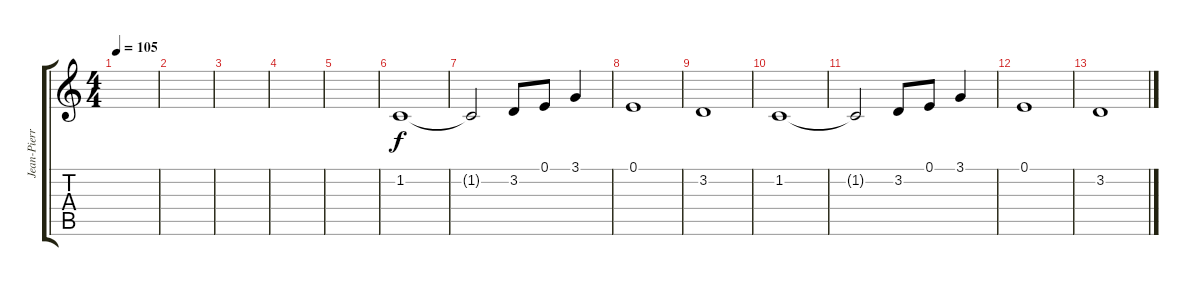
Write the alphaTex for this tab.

\track ("Jean-Pierre Pilot (piano)" "Jean-Pierr") {instrument electricgrandpiano}
\staff {score tabs}
\tuning (E4 B3 G3 D3 A2 E2) {hide}
\ts (4 4)
\tempo 105
\clef g2
\ks c
|
|
|
|
|
1.2.1 |
1.2{t}.2 3.2.8 0.1.8 3.1.4 |
0.1.1 |
3.2.1 |
1.2.1 |
1.2{t}.2 3.2.8 0.1.8 3.1.4 |
0.1.1 |
3.2.1
